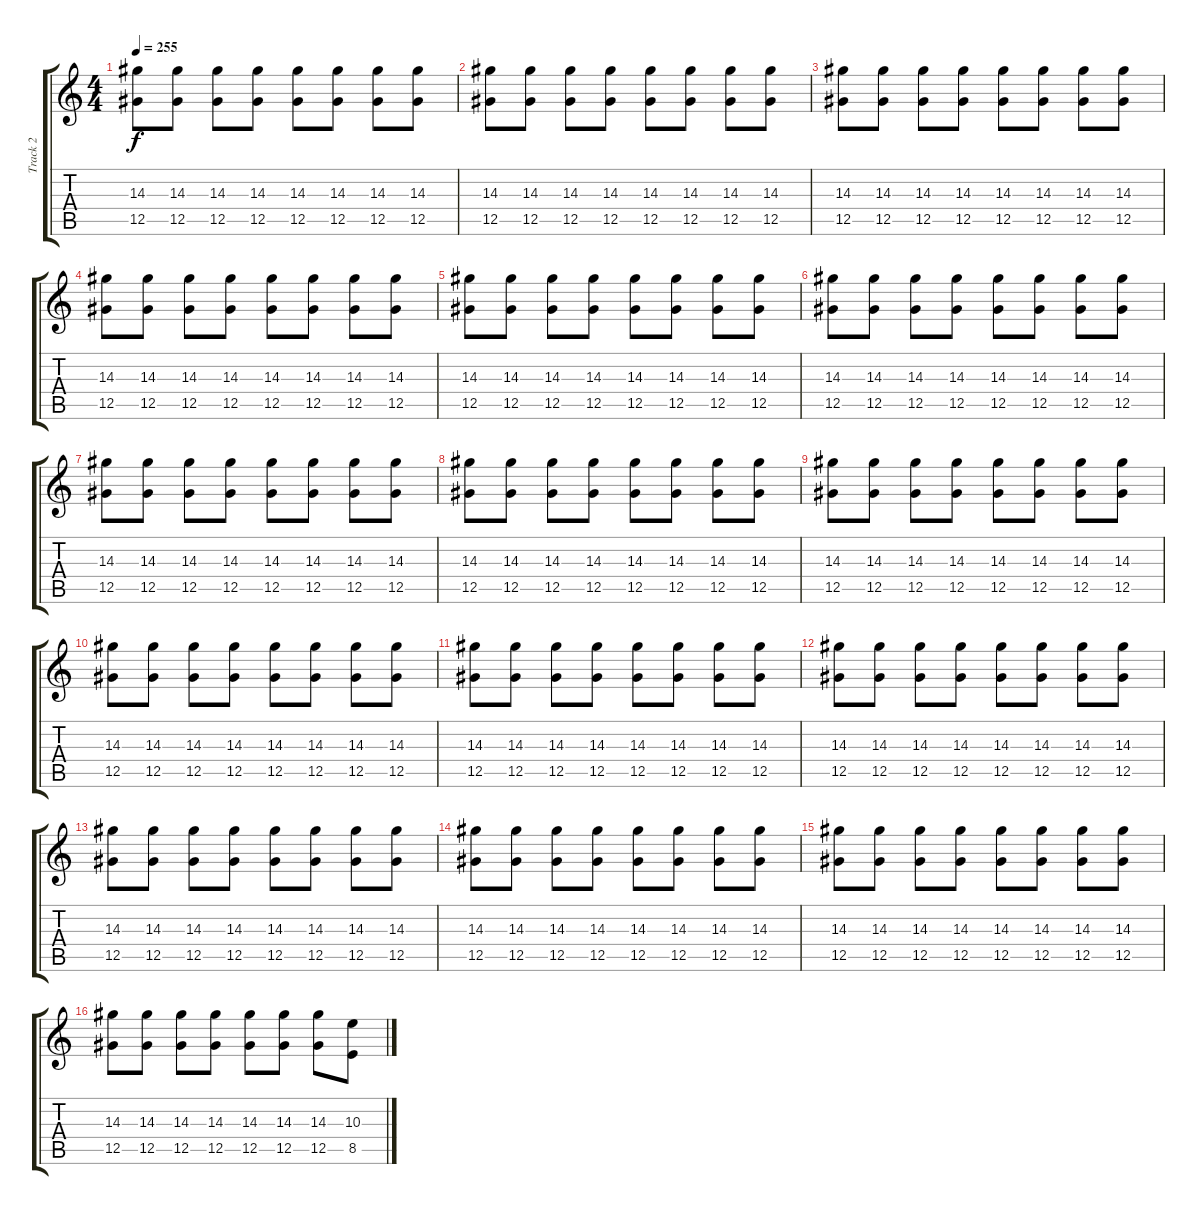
\track ("Track 2" "Track 2") {instrument distortionguitar}
\staff {score tabs}
\tuning (Eb4 Bb3 Gb3 Db3 Ab2 Db2) {hide}
\ts (4 4)
\tempo 255
\clef g2
\ks c
(14.3{t} 12.5{t}).8{dy f} (14.3 12.5).8 (14.3 12.5).8 (14.3 12.5).8 (14.3 12.5).8 (14.3 12.5).8 (14.3 12.5).8{volume 6} (14.3 12.5).8 |
(14.3 12.5).8 (14.3 12.5).8 (14.3 12.5).8 (14.3 12.5).8 (14.3 12.5).8 (14.3 12.5).8 (14.3 12.5).8 (14.3 12.5).8 |
(14.3 12.5).8 (14.3 12.5).8 (14.3 12.5).8 (14.3 12.5).8 (14.3 12.5).8 (14.3 12.5).8 (14.3 12.5).8 (14.3 12.5).8 |
(14.3 12.5).8 (14.3 12.5).8 (14.3 12.5).8 (14.3 12.5).8 (14.3 12.5).8 (14.3 12.5).8 (14.3 12.5).8 (14.3 12.5).8 |
(14.3 12.5).8 (14.3 12.5).8 (14.3 12.5).8 (14.3 12.5).8 (14.3 12.5).8 (14.3 12.5).8 (14.3 12.5).8 (14.3 12.5).8 |
(14.3 12.5).8 (14.3 12.5).8 (14.3 12.5).8 (14.3 12.5).8 (14.3 12.5).8 (14.3 12.5).8 (14.3 12.5).8 (14.3 12.5).8 |
(14.3 12.5).8 (14.3 12.5).8 (14.3 12.5).8 (14.3 12.5).8 (14.3 12.5).8 (14.3 12.5).8 (14.3 12.5).8 (14.3 12.5).8 |
(14.3 12.5).8 (14.3 12.5).8 (14.3 12.5).8 (14.3 12.5).8 (14.3 12.5).8 (14.3 12.5).8 (14.3 12.5).8 (14.3 12.5).8 |
(14.3 12.5).8 (14.3 12.5).8 (14.3 12.5).8 (14.3 12.5).8 (14.3 12.5).8 (14.3 12.5).8 (14.3 12.5).8 (14.3 12.5).8 |
(14.3 12.5).8 (14.3 12.5).8 (14.3 12.5).8 (14.3 12.5).8 (14.3 12.5).8 (14.3 12.5).8 (14.3 12.5).8 (14.3 12.5).8 |
(14.3 12.5).8 (14.3 12.5).8 (14.3 12.5).8 (14.3 12.5).8 (14.3 12.5).8 (14.3 12.5).8 (14.3 12.5).8 (14.3 12.5).8 |
(14.3 12.5).8 (14.3 12.5).8 (14.3 12.5).8 (14.3 12.5).8 (14.3 12.5).8 (14.3 12.5).8 (14.3 12.5).8 (14.3 12.5).8 |
(14.3 12.5).8 (14.3 12.5).8 (14.3 12.5).8 (14.3 12.5).8 (14.3 12.5).8 (14.3 12.5).8 (14.3 12.5).8 (14.3 12.5).8 |
(14.3 12.5).8 (14.3 12.5).8 (14.3 12.5).8 (14.3 12.5).8 (14.3 12.5).8 (14.3 12.5).8 (14.3 12.5).8 (14.3 12.5).8 |
(14.3 12.5).8 (14.3 12.5).8 (14.3 12.5).8 (14.3 12.5).8 (14.3 12.5).8 (14.3 12.5).8 (14.3 12.5).8 (14.3 12.5).8 |
(14.3 12.5).8 (14.3 12.5).8 (14.3 12.5).8 (14.3 12.5).8 (14.3 12.5).8 (14.3 12.5).8 (14.3 12.5).8 (10.3 8.5).8
